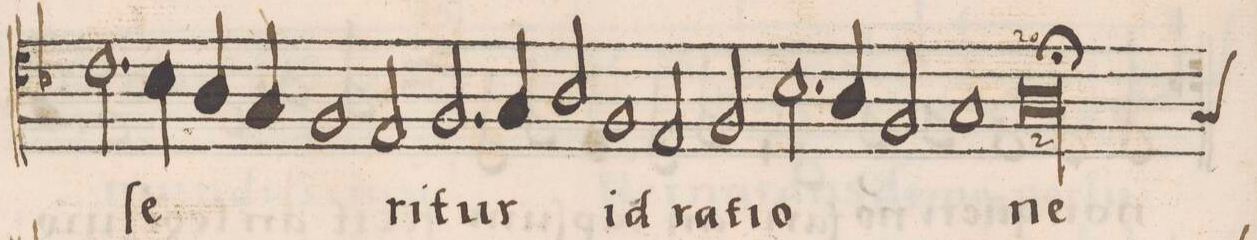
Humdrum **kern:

**kern	**text	**text
*I"ALTVS	*	*
*clefC4	*	*
*k[b-]	*	*
*met(C)	*	*
*M2/1	*	*
2.c\	-ſe-	.
4B-\	.	.
=84-	=84-	=84-
4A/	.	.
4G/	.	.
1F	.	.
2E/	-ri-	.
=85-	=85-	=85-
2.F/	-tur	.
4G/	.	.
2A/	.	.
1F/	id	.
=86-	=86-	=86-
2E/	ra-	.
2F/	-ti-	.
2.B-\	-o-	.
=87-	=87-	=87-
4A/	.	.
2F/	.	.
1G	.	.
=88-	=88-	=88-
*custos:G	*	*
0A;l	-ne	.
=89-	=89-	=89-
*-	*-	*-
